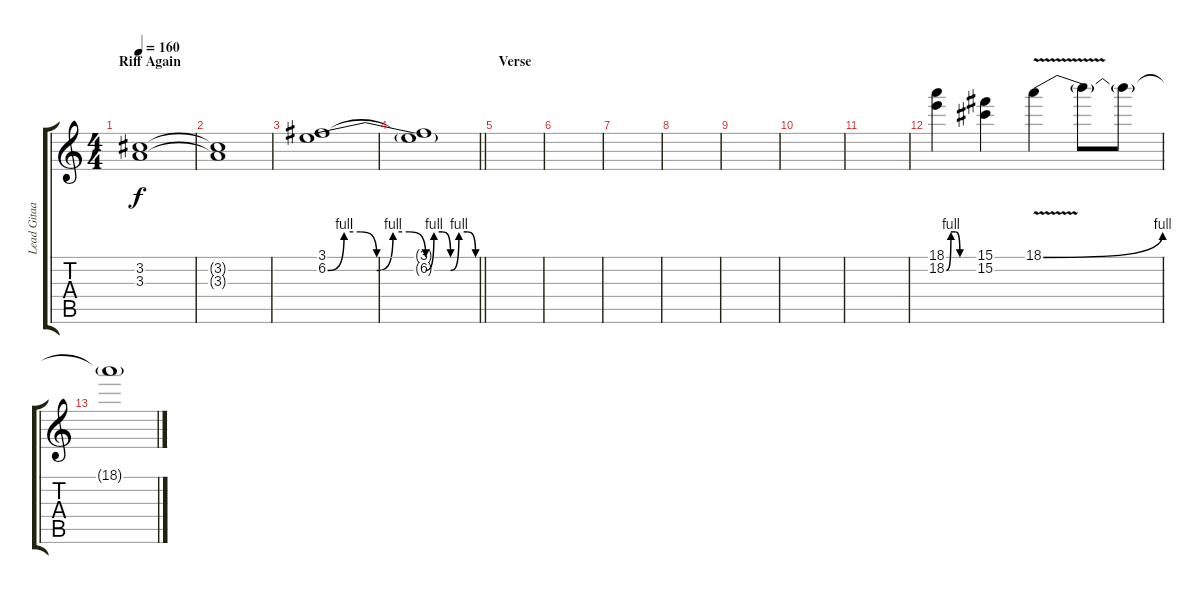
\track ("Lead Gitaar" "Lead Gitaa") {instrument overdrivenguitar}
\staff {score tabs}
\tuning (Eb4 Bb3 Gb3 Db3 Ab2 Eb2) {hide}
\ts (4 4)
\section ("" "Riff Again")
\tempo 160
\clef g2
\ks c
(3.2 3.3).1{dy f} |
(3.2{t} 3.3{t}).1 |
(3.1 6.2{be (custom 0 0 10 4 20 4 30 0 40 4 50 4 60 0)}).1{instrument distortionguitar} |
\barLineRight lightlight
(3.1{t} 6.2{be (custom 0 0 10 4 20 4 30 0 40 4 50 4 60 0) t}).1 |
\section ("" "Verse")
|
|
|
|
|
|
|
(18.1 18.2{be (custom 0 0 10 4 20 4 30 0 60 0)}).4{instrument overdrivenguitar} (15.1 15.2).4 18.1{be (bend 0 0 60 4) v}.4 18.1{t}.8 18.1{t}.8 |
18.1{t}.1
